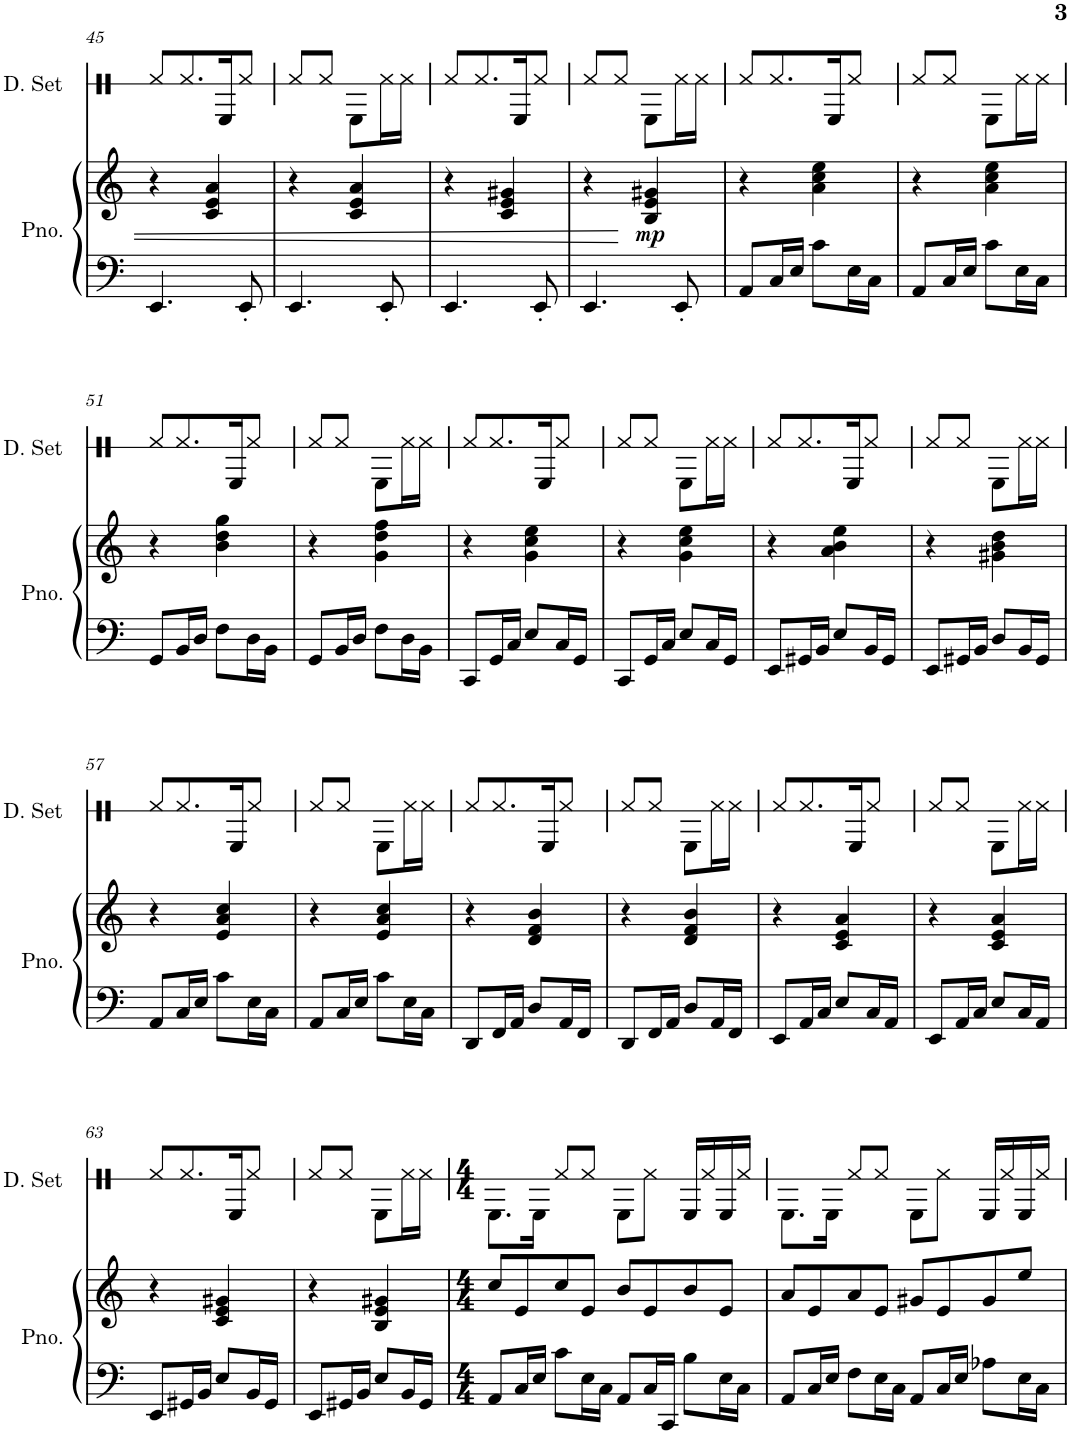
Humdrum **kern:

**kern	**kern	**dynam	**kern
*part2	*part2	*part2	*part1
*staff3	*staff2	*staff2/3	*staff1
*I"Piano	*	*	*I"Drumset
*I'Pno.	*	*	*I'D. Set
!!LO:PB:g=z
*clefF4	*clefG2	*	*clefX
*k[]	*k[]	*	*k[]
*M2/4	*M2/4	*	*M2/4
=45	=45	=45	=45
4.EE/	4r	.	8Rf/L
.	.	.	8.Rf/
.	4c/ 4e/ 4a/	.	.
.	.	.	16RE/K
8EE'/	.	.	8Rf/J
=46	=46	=46	=46
4.EE/	4r	.	8Rf/L
.	.	.	8Rf/J
.	4c/ 4e/ 4a/	.	8RE\L
8EE'/	.	.	16Rf\L
.	.	.	16Rf\JJ
=47	=47	=47	=47
4.EE/	4r	.	8Rf/L
.	.	.	8.Rf/
.	4c/ 4e/ 4g#X/	.	.
.	.	.	16RE/K
8EE'/	.	.	8Rf/J
=48	=48	=48	=48
4.EE/	4r	.	8Rf/L
.	.	.	8Rf/J
!	!	!LO:DY:b	!
.	4B/ 4e/ 4g#X/	mp	8RE\L
8EE'/	.	.	16Rf\L
.	.	.	16Rf\JJ
=49	=49	=49	=49
8AA/L	4r	.	8Rf/L
16C/L	.	.	8.Rf/
16E/JJ	.	.	.
8c\L	4a\ 4cc\ 4ee\	.	.
.	.	.	16RE/K
16E\L	.	.	8Rf/J
16C\JJ	.	.	.
=50	=50	=50	=50
8AA/L	4r	.	8Rf/L
16C/L	.	.	8Rf/J
16E/JJ	.	.	.
8c\L	4a\ 4cc\ 4ee\	.	8RE\L
16E\L	.	.	16Rf\L
16C\JJ	.	.	16Rf\JJ
!!LO:LB:g=z
=51	=51	=51	=51
8GG/L	4r	.	8Rf/L
16BB/L	.	.	8.Rf/
16D/JJ	.	.	.
8F\L	4b\ 4dd\ 4gg\	.	.
.	.	.	16RE/K
16D\L	.	.	8Rf/J
16BB\JJ	.	.	.
=52	=52	=52	=52
8GG/L	4r	.	8Rf/L
16BB/L	.	.	8Rf/J
16D/JJ	.	.	.
8F\L	4g\ 4dd\ 4ff\	.	8RE\L
16D\L	.	.	16Rf\L
16BB\JJ	.	.	16Rf\JJ
=53	=53	=53	=53
8CC/L	4r	.	8Rf/L
16GG/L	.	.	8.Rf/
16C/JJ	.	.	.
8E/L	4g\ 4cc\ 4ee\	.	.
.	.	.	16RE/K
16C/L	.	.	8Rf/J
16GG/JJ	.	.	.
=54	=54	=54	=54
8CC/L	4r	.	8Rf/L
16GG/L	.	.	8Rf/J
16C/JJ	.	.	.
8E/L	4g\ 4cc\ 4ee\	.	8RE\L
16C/L	.	.	16Rf\L
16GG/JJ	.	.	16Rf\JJ
=55	=55	=55	=55
8EE/L	4r	.	8Rf/L
16GG#X/L	.	.	8.Rf/
16BB/JJ	.	.	.
8E/L	4a\ 4b\ 4ee\	.	.
.	.	.	16RE/K
16BB/L	.	.	8Rf/J
16GG#/JJ	.	.	.
=56	=56	=56	=56
8EE/L	4r	.	8Rf/L
16GG#X/L	.	.	8Rf/J
16BB/JJ	.	.	.
8D/L	4g#X\ 4b\ 4dd\	.	8RE\L
16BB/L	.	.	16Rf\L
16GG#/JJ	.	.	16Rf\JJ
!!LO:LB:g=z
=57	=57	=57	=57
8AA/L	4r	.	8Rf/L
16C/L	.	.	8.Rf/
16E/JJ	.	.	.
8c\L	4e/ 4a/ 4cc/	.	.
.	.	.	16RE/K
16E\L	.	.	8Rf/J
16C\JJ	.	.	.
=58	=58	=58	=58
8AA/L	4r	.	8Rf/L
16C/L	.	.	8Rf/J
16E/JJ	.	.	.
8c\L	4e/ 4a/ 4cc/	.	8RE\L
16E\L	.	.	16Rf\L
16C\JJ	.	.	16Rf\JJ
=59	=59	=59	=59
8DD/L	4r	.	8Rf/L
16FF/L	.	.	8.Rf/
16AA/JJ	.	.	.
8D/L	4d/ 4f/ 4b/	.	.
.	.	.	16RE/K
16AA/L	.	.	8Rf/J
16FF/JJ	.	.	.
=60	=60	=60	=60
8DD/L	4r	.	8Rf/L
16FF/L	.	.	8Rf/J
16AA/JJ	.	.	.
8D/L	4d/ 4f/ 4b/	.	8RE\L
16AA/L	.	.	16Rf\L
16FF/JJ	.	.	16Rf\JJ
=61	=61	=61	=61
8EE/L	4r	.	8Rf/L
16AA/L	.	.	8.Rf/
16C/JJ	.	.	.
8E/L	4c/ 4e/ 4a/	.	.
.	.	.	16RE/K
16C/L	.	.	8Rf/J
16AA/JJ	.	.	.
=62	=62	=62	=62
8EE/L	4r	.	8Rf/L
16AA/L	.	.	8Rf/J
16C/JJ	.	.	.
8E/L	4c/ 4e/ 4a/	.	8RE\L
16C/L	.	.	16Rf\L
16AA/JJ	.	.	16Rf\JJ
!!LO:LB:g=z
=63	=63	=63	=63
8EE/L	4r	.	8Rf/L
16GG#X/L	.	.	8.Rf/
16BB/JJ	.	.	.
8E/L	4c/ 4e/ 4g#X/	.	.
.	.	.	16RE/K
16BB/L	.	.	8Rf/J
16GG#/JJ	.	.	.
=64	=64	=64	=64
8EE/L	4r	.	8Rf/L
16GG#X/L	.	.	8Rf/J
16BB/JJ	.	.	.
8E/L	4B/ 4e/ 4g#X/	.	8RE\L
16BB/L	.	.	16Rf\L
16GG#/JJ	.	.	16Rf\JJ
=65	=65	=65	=65
*M4/4	*M4/4	*	*M4/4
8AA/L	8cc/L	.	8.RE\L
16C/L	8e/	.	.
16E/JJ	.	.	16RE\Jk
8c\L	8cc/	.	8Rf/L
16E\L	8e/J	.	8Rf/J
16C\JJ	.	.	.
8AA/L	8b/L	.	8RE\L
16C/L	8e/	.	8Rf\J
16CC/JJ	.	.	.
8B\L	8b/	.	16RE/LL
.	.	.	16Rf/
16E\L	8e/J	.	16RE/
16C\JJ	.	.	16Rf/JJ
=66	=66	=66	=66
8AA/L	8a/L	.	8.RE\L
16C/L	8e/	.	.
16E/JJ	.	.	16RE\Jk
8F\L	8a/	.	8Rf/L
16E\L	8e/J	.	8Rf/J
16C\JJ	.	.	.
8AA/L	8g#X/L	.	8RE\L
16C/L	8e/	.	8Rf\J
16E/JJ	.	.	.
8A-X\L	8g#/	.	16RE/LL
.	.	.	16Rf/
16E\L	8ee/J	.	16RE/
16C\JJ	.	.	16Rf/JJ
=	=	=	=
*-	*-	*-	*-
